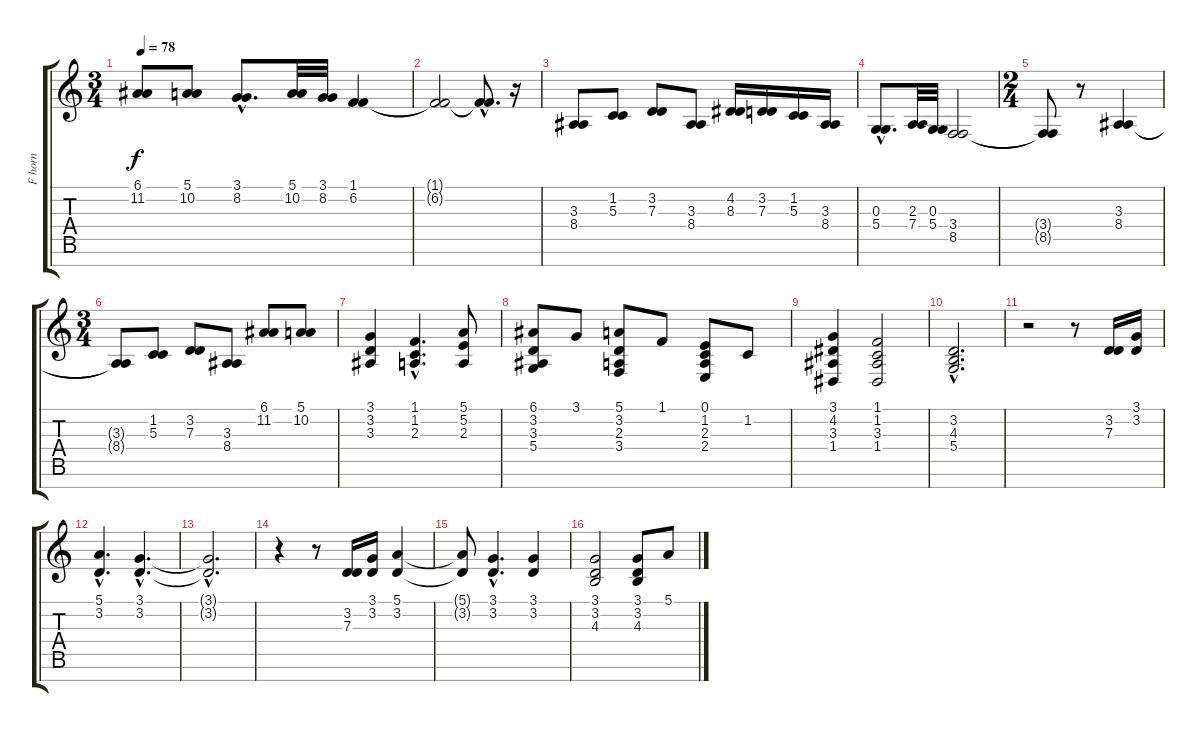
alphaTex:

\track ("F horn" "F horn") {instrument frenchhorn}
\staff {score tabs}
\tuning (E4 B3 G3 D3 A2 E2 B1) {hide}
\ts (3 4)
\tempo 78
\clef g2
\ks c
(6.1 11.2).8{dy f} (5.1 10.2).8 (3.1{hac} 8.2{hac}).8{d} (5.1 10.2).32 (3.1 8.2).32 (1.1 6.2).4 |
(1.1{t} 6.2{t}).2 (1.1{hac t} 6.2{hac t}).8{d} r.16 |
(3.3 8.4).8 (1.2 5.3).8 (3.2 7.3).8 (3.3 8.4).8 (4.2 8.3).16 (3.2 7.3).16 (1.2 5.3).16 (3.3 8.4).16 |
(0.3{hac} 5.4{hac}).8{d} (2.3 7.4).32 (0.3 5.4).32 (3.4 8.5).2 |
\ts (2 4)
(3.4{t} 8.5{t}).8 r.8 (3.3 8.4).4 |
\ts (3 4)
(3.3{t} 8.4{t}).8 (1.2 5.3).8 (3.2 7.3).8 (3.3 8.4).8 (6.1 11.2).8 (5.1 10.2).8 |
(3.1 3.2 3.3).4 (1.1{hac} 1.2{hac} 2.3{hac}).4{d} (5.1 5.2 2.3).8 |
(6.1 3.2 3.3 5.4).8 3.1.8 (5.1 3.2 2.3 3.4).8 1.1.8 (0.1 1.2 2.3 2.4).8 1.2.8 |
(3.1 4.2 3.3 1.4).4 (1.1 1.2 3.3 1.4).2 |
(3.2{hac} 4.3{hac} 5.4{hac}).2{d} |
r.2 r.8 (3.2 7.3).16 (3.1 3.2).16 |
(5.1{hac} 3.2{hac}).4{d} (3.1{hac} 3.2{hac}).4{d} |
(3.1{hac t} 3.2{hac t}).2{d} |
r.4 r.8 (3.2 7.3).16 (3.1 3.2).16 (5.1 3.2).4 |
(5.1{t} 3.2{t}).8 (3.1{hac} 3.2{hac}).4{d} (3.1 3.2).4 |
(3.1 3.2 4.3).2 (3.1 3.2 4.3).8 5.1.8
